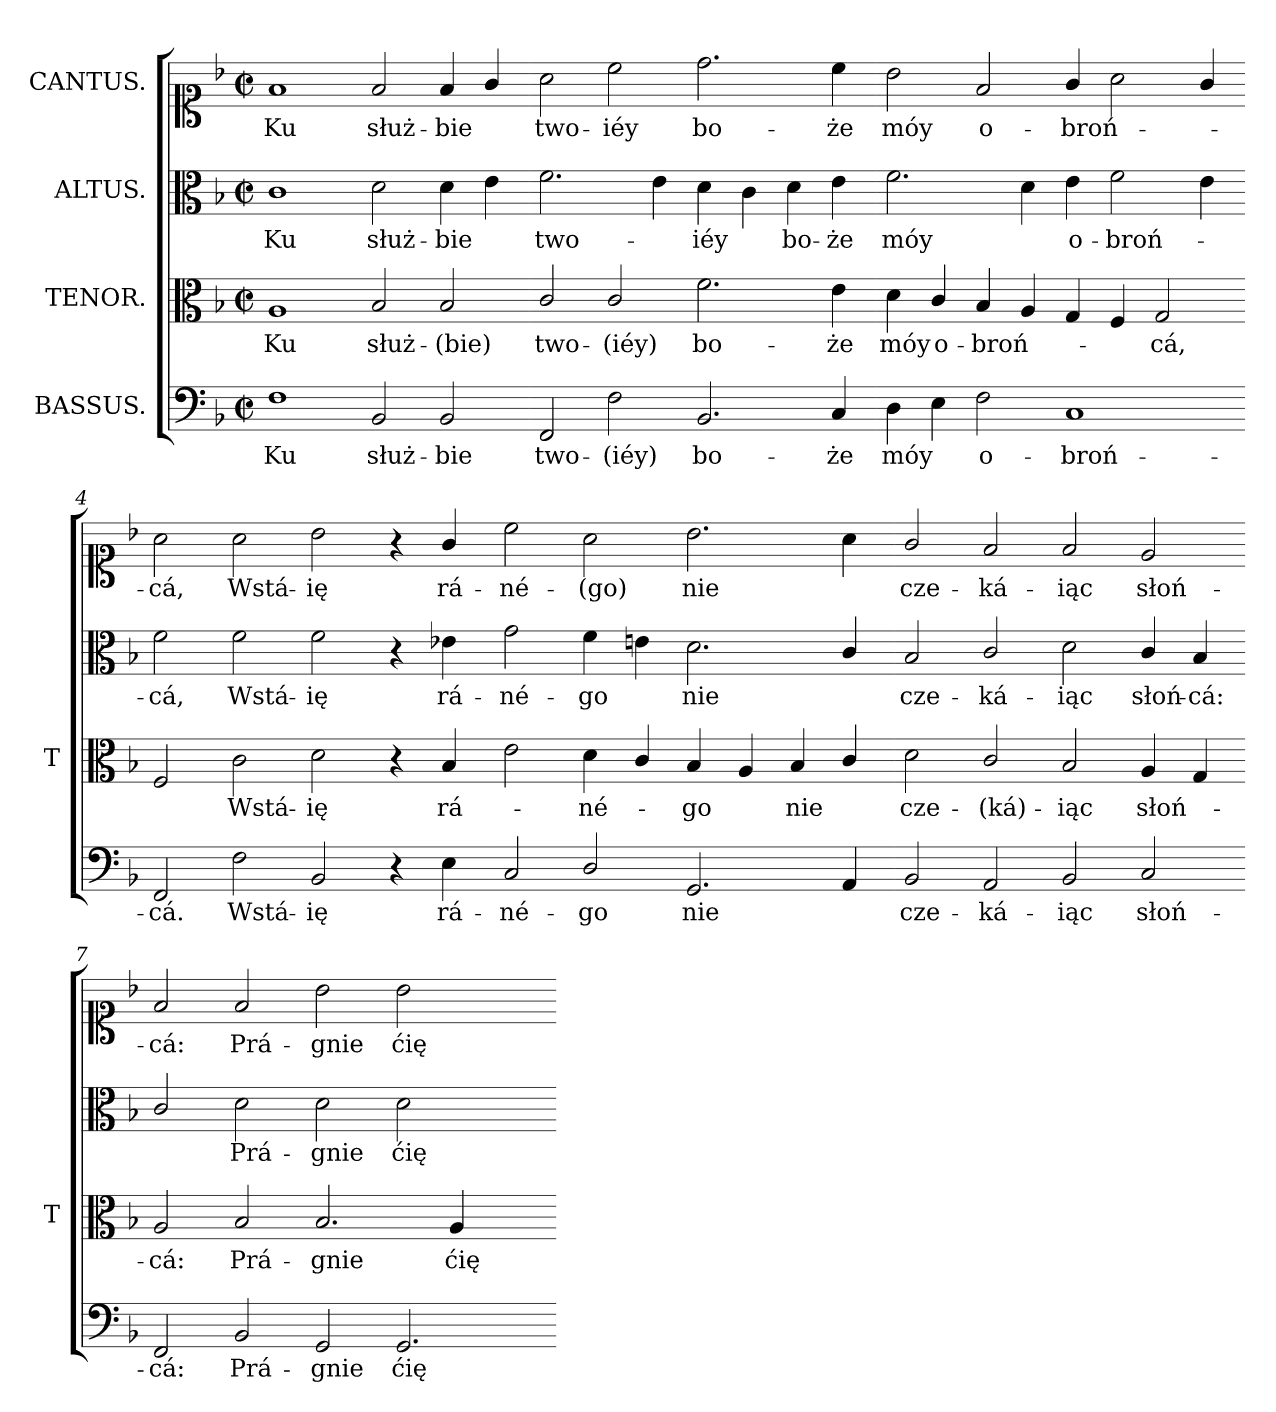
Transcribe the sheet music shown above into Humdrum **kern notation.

**kern	**text	**kern	**text	**kern	**text	**kern	**text
*part4	*part4	*part3	*part3	*part2	*part2	*part1	*part1
*staff4	*staff4	*staff3	*staff3	*staff2	*staff2	*staff1	*staff1
*I"BASSUS.	*	*I"TENOR.	*	*I"ALTUS.	*	*I"CANTUS.	*
*	*	*I'T	*	*	*	*	*
*clefF4	*	*clefC3	*	*clefC3	*	*clefC1	*
*k[b-]	*	*k[b-]	*	*k[b-]	*	*k[b-]	*
*M2/1	*	*M2/1	*	*M2/1	*	*M2/1	*
*met(c|)	*	*met(c|)	*	*met(c|)	*	*met(c|)	*
=1	=1	=1	=1	=1	=1	=1	=1
1F\	Ku	1A/	Ku	1c\	Ku	1f/	Ku
2BB-/	służ-	2B-/	służ-	2d\	służ-	2f/	służ-
2BB-/	-bie	2B-/	-(bie)	4d\	-bie	4f/	-bie
.	.	.	.	4e\	.	4g/	.
=2-	=2-	=2-	=2-	=2-	=2-	=2-	=2-
2FF/	two-	2c/	two-	2.f\	two-	2a\	two-
2F\	-(iéy)	2c/	-(iéy)	.	.	2cc\	-iéy
.	.	.	.	4e\	.	.	.
2.BB-/	bo-	2.f\	bo-	4d\	-iéy	2.dd\	bo-
.	.	.	.	4c\	.	.	.
.	.	.	.	4d\	bo-	.	.
4C/	-że	4e\	-że	4e\	-że	4cc\	-że
=3-	=3-	=3-	=3-	=3-	=3-	=3-	=3-
4D\	móy	4d\	móy	2.f\	móy	2b-\	móy
4E\	.	4c/	o-	.	.	.	.
2F\	o-	4B-/	-broń-	.	.	2f/	o-
.	.	4A/	.	4d\	.	.	.
1C/	-broń-	4G/	.	4e\	o-	4g/	-broń-
.	.	4F/	.	2f\	-broń-	2a\	.
.	.	2G/	-cá,	.	.	.	.
.	.	.	.	4e\	.	4g/	.
=4-	=4-	=4-	=4-	=4-	=4-	=4-	=4-
2FF/	-cá.	2F/	.	2f\	-cá,	2a\	-cá,
2F\	Wstá-	2c\	Wstá-	2f\	Wstá-	2a\	Wstá-
2BB-/	-ię	2d\	-ię	2f\	-ię	2b-\	-ię
4r	.	4r	.	4r	.	4r	.
4E\	rá-	4B-/	rá-	4e-X\	rá-	4g/	rá-
=5-	=5-	=5-	=5-	=5-	=5-	=5-	=5-
2C/	-né-	2e\	.	2g\	-né-	2cc\	-né-
2D/	-go	4d\	-né-	4f\	-go	2a\	-(go)
.	.	4c/	.	4en\	.	.	.
2.GG/	nie	4B-/	-go	2.d\	nie	2.b-\	nie
.	.	4A/	.	.	.	.	.
.	.	4B-/	nie	.	.	.	.
4AA/	.	4c/	.	4c/	.	4a\	.
=6-	=6-	=6-	=6-	=6-	=6-	=6-	=6-
2BB-/	cze-	2d\	cze-	2B-/	cze-	2g/	cze-
2AA/	-ká-	2c/	-(ká)-	2c/	-ká-	2f/	-ká-
2BB-/	-iąc	2B-/	iąc	2d\	-iąc	2f/	-iąc
2C/	słoń-	4A/	słoń-	4c/	słoń-	2e/	słoń-
.	.	4G/	.	4B-/	-cá:	.	.
=7-	=7-	=7-	=7-	=7-	=7-	=7-	=7-
2FF/	-cá:	2A/	-cá:	2c/	.	2f/	-cá:
2BB-/	Prá-	2B-/	Prá-	2d\	Prá-	2f/	Prá-
2GG/	-gnie	2.B-/	-gnie	2d\	-gnie	2b-\	-gnie
2.GG/	ćię	.	.	2d\	ćię	2b-\	ćię
.	.	4A/	ćię	.	.	.	.
.	.	4ryy	.	4ryy	.	4ryy	.
=-	=-	=-	=-	=-	=-	=-	=-
*-	*-	*-	*-	*-	*-	*-	*-
